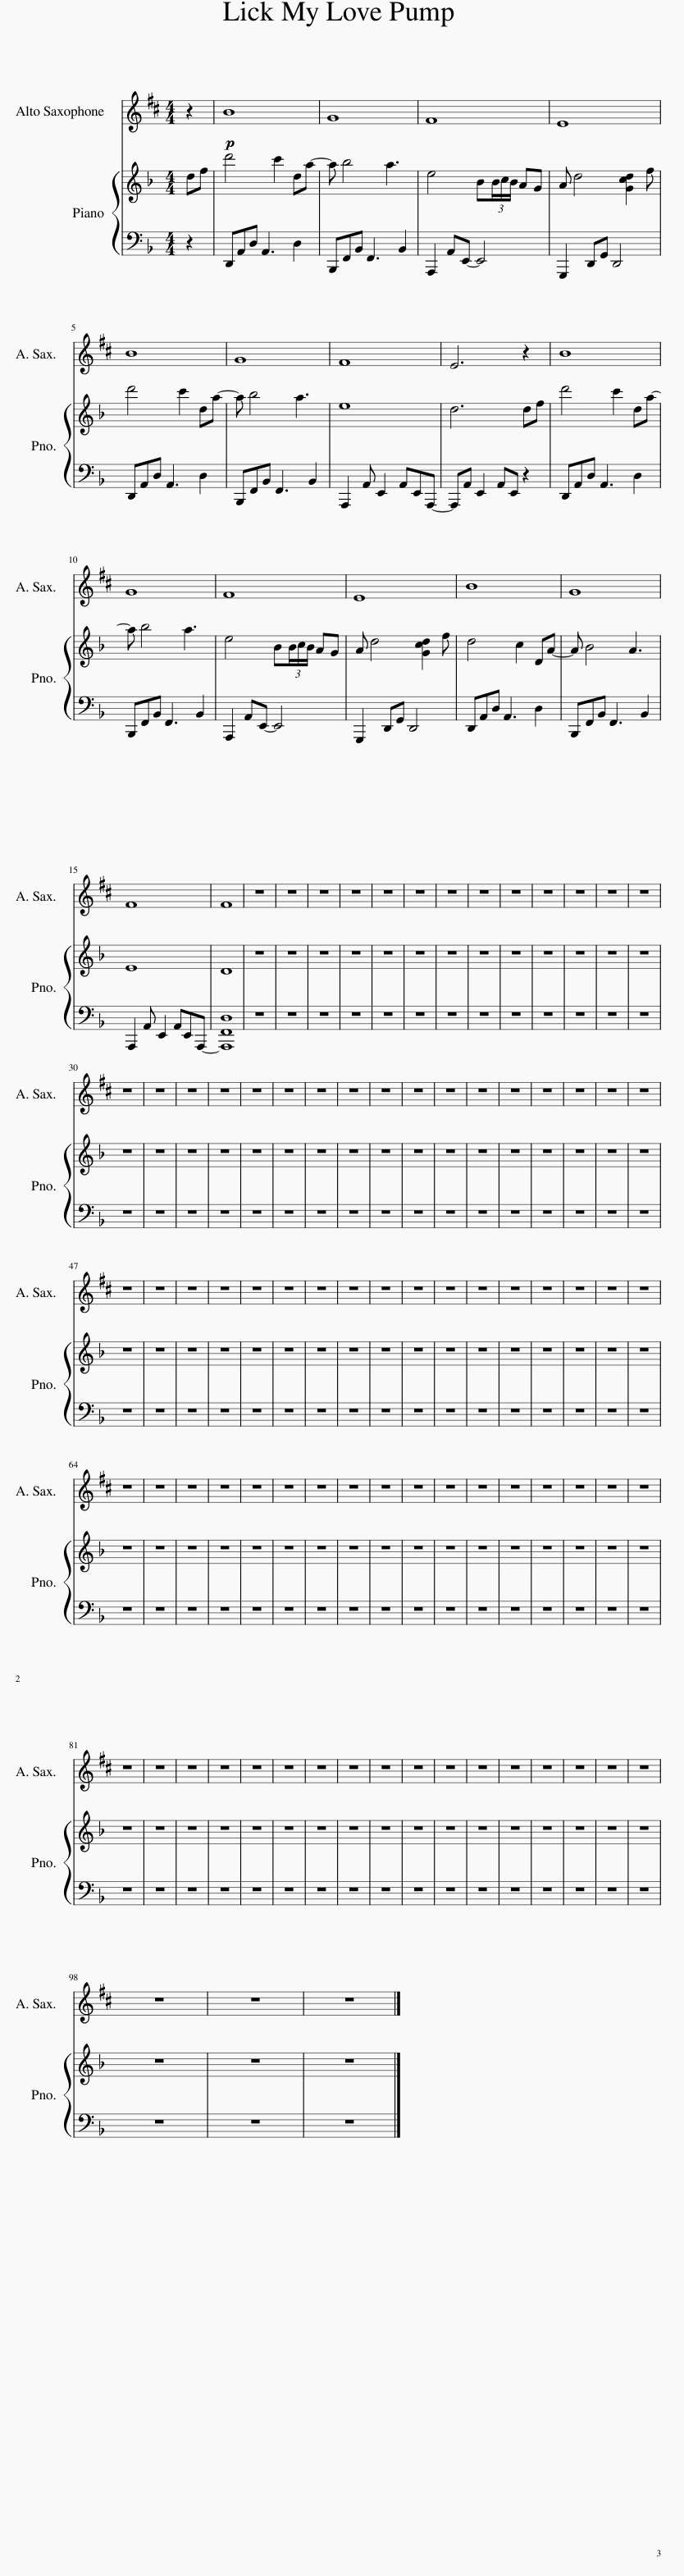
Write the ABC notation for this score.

X:1
%%score 1 { 2 | 3 }
L:1/8
M:4/4
I:linebreak $
K:F
V:1 treble transpose=-9
V:2 treble
V:3 bass
V:1
[K:D] z2 |!p! B8 | G8 | F8 | E8 |$ %5
 B8 | G8 | F8 | E6 z2 | B8 |$ %10
 G8 | F8 | E8 | B8 | G8 |$ %15
 F8 | F8 | z8 | z8 | z8 | %20
 z8 | z8 | z8 | z8 | z8 | %25
 z8 | z8 | z8 | z8 | z8 |$ %30
 z8 | z8 | z8 | z8 | z8 | %35
 z8 | z8 | z8 | z8 | z8 | %40
 z8 | z8 | z8 | z8 | z8 | %45
 z8 | z8 |$ z8 | z8 | z8 | %50
 z8 | z8 | z8 | z8 | z8 | %55
 z8 | z8 | z8 | z8 | z8 | %60
 z8 | z8 | z8 | z8 |$ z8 | %65
 z8 | z8 | z8 | z8 | z8 | %70
 z8 | z8 | z8 | z8 | z8 | %75
 z8 | z8 | z8 | z8 | z8 | %80
 z8 |$ z8 | z8 | z8 | z8 | %85
 z8 | z8 | z8 | z8 | z8 | %90
 z8 | z8 | z8 | z8 | z8 | %95
 z8 | z8 | z8 |$ z8 | z8 | %100
 z8 |] %101
V:2
 df | d'4 c'2 da- | a b4 a3 | e4 B(3B/c/B/ AG | A d4 [Gcd]2 f |$ %5
 d'4 c'2 da- | a b4 a3 | e8 | d6 df | d'4 c'2 da- |$ %10
 a b4 a3 | e4 B(3B/c/B/ AG | A d4 [Gcd]2 f | d4 c2 DA- | A B4 A3 |$ %15
 E8 | D8 | z8 | z8 | z8 | %20
 z8 | z8 | z8 | z8 | z8 | %25
 z8 | z8 | z8 | z8 | z8 |$ %30
 z8 | z8 | z8 | z8 | z8 | %35
 z8 | z8 | z8 | z8 | z8 | %40
 z8 | z8 | z8 | z8 | z8 | %45
 z8 | z8 |$ z8 | z8 | z8 | %50
 z8 | z8 | z8 | z8 | z8 | %55
 z8 | z8 | z8 | z8 | z8 | %60
 z8 | z8 | z8 | z8 |$ z8 | %65
 z8 | z8 | z8 | z8 | z8 | %70
 z8 | z8 | z8 | z8 | z8 | %75
 z8 | z8 | z8 | z8 | z8 | %80
 z8 |$ z8 | z8 | z8 | z8 | %85
 z8 | z8 | z8 | z8 | z8 | %90
 z8 | z8 | z8 | z8 | z8 | %95
 z8 | z8 | z8 |$ z8 | z8 | %100
 z8 |] %101
V:3
 z2 | D,,A,,D, A,,3 D,2 | B,,,F,,B,, F,,3 B,,2 | A,,,2 A,,E,,- E,,4 | G,,,2 D,,G,, D,,4 |$ %5
 D,,A,,D, A,,3 D,2 | B,,,F,,B,, F,,3 B,,2 | A,,,2 A,, E,,2 A,,E,,A,,,- | A,,,A,, E,,2 A,,E,, z2 | D,,A,,D, A,,3 D,2 |$ %10
 B,,,F,,B,, F,,3 B,,2 | A,,,2 A,,E,,- E,,4 | G,,,2 D,,G,, D,,4 | D,,A,,D, A,,3 D,2 | B,,,F,,B,, F,,3 B,,2 |$ %15
 A,,,2 A,, E,,2 A,,E,,A,,,- | [A,,,F,,D,]8 | z8 | z8 | z8 | %20
 z8 | z8 | z8 | z8 | z8 | %25
 z8 | z8 | z8 | z8 | z8 |$ %30
 z8 | z8 | z8 | z8 | z8 | %35
 z8 | z8 | z8 | z8 | z8 | %40
 z8 | z8 | z8 | z8 | z8 | %45
 z8 | z8 |$ z8 | z8 | z8 | %50
 z8 | z8 | z8 | z8 | z8 | %55
 z8 | z8 | z8 | z8 | z8 | %60
 z8 | z8 | z8 | z8 |$ z8 | %65
 z8 | z8 | z8 | z8 | z8 | %70
 z8 | z8 | z8 | z8 | z8 | %75
 z8 | z8 | z8 | z8 | z8 | %80
 z8 |$ z8 | z8 | z8 | z8 | %85
 z8 | z8 | z8 | z8 | z8 | %90
 z8 | z8 | z8 | z8 | z8 | %95
 z8 | z8 | z8 |$ z8 | z8 | %100
 z8 |] %101
